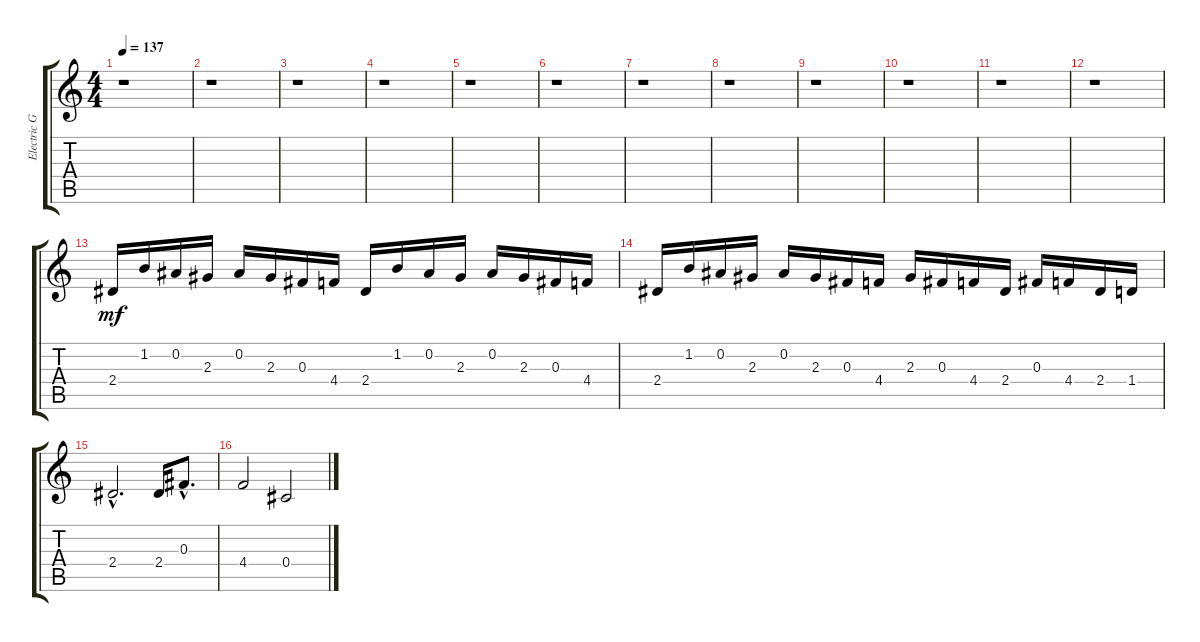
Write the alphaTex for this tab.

\track ("Electric Guitar 2" "Electric G") {instrument distortionguitar}
\staff {score tabs}
\tuning (Eb4 Bb3 Gb3 Db3 Ab2 Eb2) {hide}
\ts (4 4)
\tempo 137
\clef g2
\ks c
r.1{dy mf} |
r.1 |
r.1 |
r.1 |
r.1 |
r.1 |
r.1 |
r.1 |
r.1 |
r.1 |
r.1 |
r.1 |
2.4.16 1.2.16 0.2.16 2.3.16 0.2.16 2.3.16 0.3.16 4.4.16 2.4.16 1.2.16 0.2.16 2.3.16 0.2.16 2.3.16 0.3.16 4.4.16 |
2.4.16 1.2.16 0.2.16 2.3.16 0.2.16 2.3.16 0.3.16 4.4.16 2.3.16 0.3.16 4.4.16 2.4.16 0.3.16 4.4.16 2.4.16 1.4.16 |
2.4{hac}.2{d} 2.4.16 0.3{hac}.8{d} |
4.4.2 0.4.2
